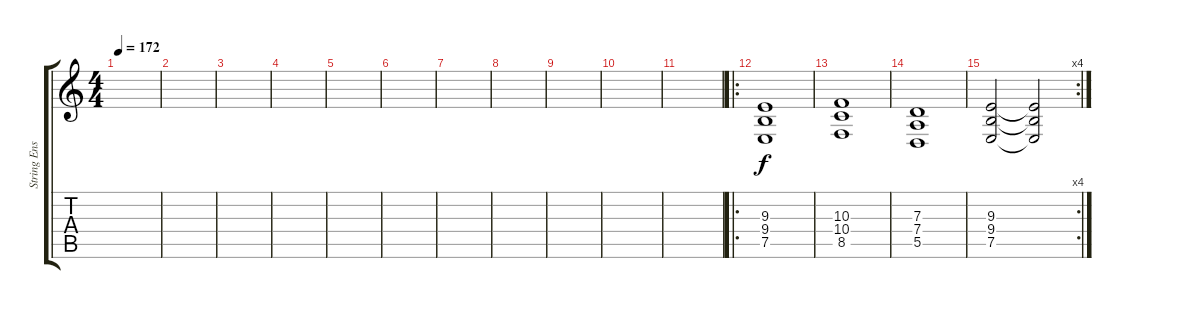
\track ("String Ensemble" "String Ens") {instrument stringensemble2}
\staff {score tabs}
\tuning (E4 B3 G3 D3 A2 E2) {hide}
\ts (4 4)
\tempo 172
\clef g2
\ks c
|
|
|
|
|
|
|
|
|
|
|
\ro
(9.3 9.4 7.5).1 |
(10.3 10.4 8.5).1 |
(7.3 7.4 5.5).1 |
\rc 4
(9.3 9.4 7.5).2 (9.3{t} 9.4{t} 7.5{t}).2
